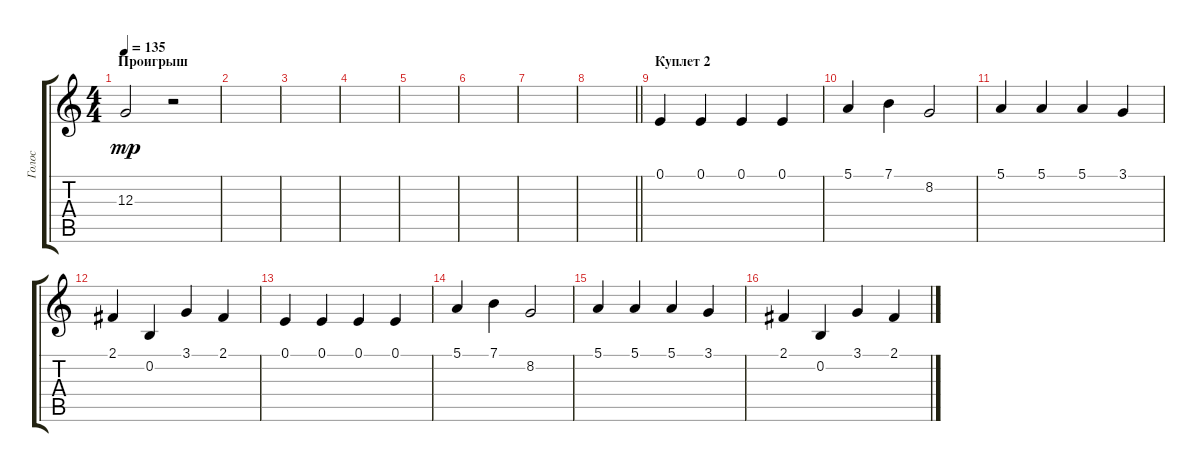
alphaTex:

\track ("Голос" "Голос") {instrument tenorsax}
\staff {score tabs}
\tuning (E4 B3 G3 D3 A2 E2) {hide}
\ts (4 4)
\section ("" "Проигрыш")
\tempo 135
\clef g2
\ks c
12.3.2{dy mp} r.2 |
|
|
|
|
|
|
\barLineRight lightlight
|
\section ("" "Куплет 2")
0.1.4 0.1.4 0.1.4 0.1.4 |
5.1.4 7.1.4 8.2.2 |
5.1.4 5.1.4 5.1.4 3.1.4 |
2.1.4 0.2.4 3.1.4 2.1.4 |
0.1.4 0.1.4 0.1.4 0.1.4 |
5.1.4 7.1.4 8.2.2 |
5.1.4 5.1.4 5.1.4 3.1.4 |
2.1.4 0.2.4 3.1.4 2.1.4
